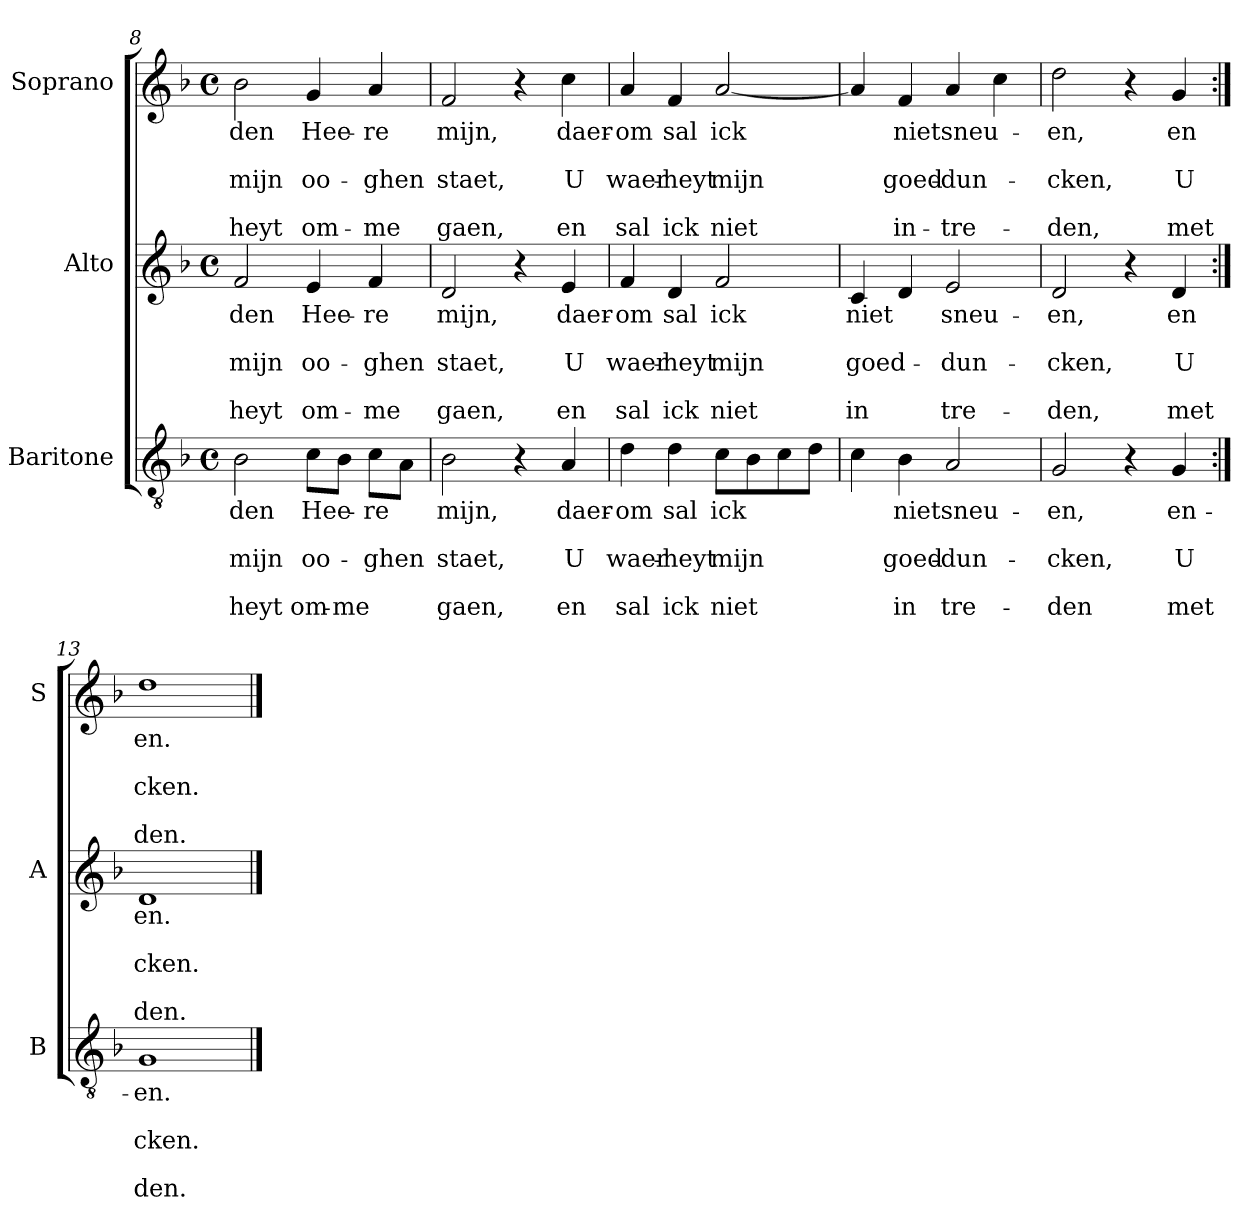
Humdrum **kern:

**kern	**text	**text	**text	**text	**text	**kern	**text	**text	**text	**text	**text	**kern	**text	**text	**text	**text	**text
*part3	*part3	*part3	*part3	*part3	*part3	*part2	*part2	*part2	*part2	*part2	*part2	*part1	*part1	*part1	*part1	*part1	*part1
*staff3	*staff3	*staff3	*staff3	*staff3	*staff3	*staff2	*staff2	*staff2	*staff2	*staff2	*staff2	*staff1	*staff1	*staff1	*staff1	*staff1	*staff1
*I"Baritone	*	*	*	*	*	*I"Alto	*	*	*	*	*	*I"Soprano	*	*	*	*	*
*I'B	*	*	*	*	*	*I'A	*	*	*	*	*	*I'S	*	*	*	*	*
*clefGv2	*	*	*	*	*	*clefG2	*	*	*	*	*	*clefG2	*	*	*	*	*
*k[b-]	*	*	*	*	*	*k[b-]	*	*	*	*	*	*k[b-]	*	*	*	*	*
*F:	*	*	*	*	*	*F:	*	*	*	*	*	*F:	*	*	*	*	*
*M4/4	*	*	*	*	*	*M4/4	*	*	*	*	*	*M4/4	*	*	*	*	*
*met(c)	*	*	*	*	*	*met(c)	*	*	*	*	*	*met(c)	*	*	*	*	*
=8	=8	=8	=8	=8	=8	=8	=8	=8	=8	=8	=8	=8	=8	=8	=8	=8	=8
!	!LO:LY:b	!	!LO:LY:b	!	!LO:LY:b	!	!LO:LY:b	!	!LO:LY:b	!	!LO:LY:b	!	!LO:LY:b	!	!LO:LY:b	!	!LO:LY:b
2B-\	den	.	mijn	.	-heyt	2f/	den	.	mijn	.	-heyt	2b-\	den	.	mijn	.	-heyt
!	!LO:LY:b	!	!LO:LY:b	!	!LO:LY:b	!	!LO:LY:b	!	!LO:LY:b	!	!LO:LY:b	!	!LO:LY:b	!	!LO:LY:b	!	!LO:LY:b
8c\L	Hee-	.	oo-	.	om-	4e/	Hee-	.	oo-	.	om-	4g/	Hee-	.	oo-	.	om-
!	!	!	!	!	!LO:LY:b	!	!	!	!	!	!	!	!	!	!	!	!
8B-\J	.	.	.	.	-me	.	.	.	.	.	.	.	.	.	.	.	.
!	!LO:LY:b	!	!LO:LY:b	!	!	!	!LO:LY:b	!	!LO:LY:b	!	!LO:LY:b	!	!LO:LY:b	!	!LO:LY:b	!	!LO:LY:b
8c\L	-re	.	-ghen	.	.	4f/	-re	.	-ghen	.	-me	4a/	-re	.	-ghen	.	-me
8A\J	.	.	.	.	.	.	.	.	.	.	.	.	.	.	.	.	.
=9	=9	=9	=9	=9	=9	=9	=9	=9	=9	=9	=9	=9	=9	=9	=9	=9	=9
!	!LO:LY:b	!	!LO:LY:b	!	!LO:LY:b	!	!LO:LY:b	!	!LO:LY:b	!	!LO:LY:b	!	!LO:LY:b	!	!LO:LY:b	!	!LO:LY:b
2B-\	mijn,	.	staet,	.	gaen,	2d/	mijn,	.	staet,	.	gaen,	2f/	mijn,	.	staet,	.	gaen,
4r	.	.	.	.	.	4r	.	.	.	.	.	4r	.	.	.	.	.
!	!LO:LY:b	!	!LO:LY:b	!	!LO:LY:b	!	!LO:LY:b	!	!LO:LY:b	!	!LO:LY:b	!	!LO:LY:b	!	!LO:LY:b	!	!LO:LY:b
4A/	daer-	.	U	.	en	4e/	daer-	.	U	.	en	4cc\	daer-	.	U	.	en
!!LO:PB:g=z
=10	=10	=10	=10	=10	=10	=10	=10	=10	=10	=10	=10	=10	=10	=10	=10	=10	=10
!	!LO:LY:b	!	!LO:LY:b	!	!LO:LY:b	!	!LO:LY:b	!	!LO:LY:b	!	!LO:LY:b	!	!LO:LY:b	!	!LO:LY:b	!	!LO:LY:b
4d\	-om	.	waer-	.	sal	4f/	-om	.	waer-	.	sal	4a/	-om	.	waer-	.	sal
!	!LO:LY:b	!	!LO:LY:b	!	!LO:LY:b	!	!LO:LY:b	!	!LO:LY:b	!	!LO:LY:b	!	!LO:LY:b	!	!LO:LY:b	!	!LO:LY:b
4d\	sal	.	-heyt	.	ick	4d/	sal	.	-heyt	.	ick	4f/	sal	.	-heyt	.	ick
!	!LO:LY:b	!	!LO:LY:b	!	!LO:LY:b	!	!LO:LY:b	!	!LO:LY:b	!	!LO:LY:b	!	!LO:LY:b	!	!LO:LY:b	!	!LO:LY:b
8c\L	ick	.	mijn	.	niet	2f/	ick	.	mijn	.	niet	[2a/	ick	.	mijn	.	niet
8B-\	.	.	.	.	.	.	.	.	.	.	.	.	.	.	.	.	.
8c\	.	.	.	.	.	.	.	.	.	.	.	.	.	.	.	.	.
8d\J	.	.	.	.	.	.	.	.	.	.	.	.	.	.	.	.	.
=11	=11	=11	=11	=11	=11	=11	=11	=11	=11	=11	=11	=11	=11	=11	=11	=11	=11
!	!	!	!	!	!	!	!LO:LY:b	!	!LO:LY:b	!	!LO:LY:b	!	!	!	!	!	!
4c\	.	.	.	.	.	4c/	niet	.	goed-	.	in	4a/]	.	.	.	.	.
!	!LO:LY:b	!	!LO:LY:b	!	!LO:LY:b	!	!	!	!	!	!	!	!LO:LY:b	!	!LO:LY:b	!	!LO:LY:b
4B-\	niet	.	goed-	.	in	4d/	.	.	.	.	.	4f/	niet	.	goed-	.	in-
!	!LO:LY:b	!	!LO:LY:b	!	!LO:LY:b	!	!LO:LY:b	!	!LO:LY:b	!	!LO:LY:b	!	!LO:LY:b	!	!LO:LY:b	!	!LO:LY:b
2A/	sneu-	.	-dun-	.	tre-	2e/	sneu-	.	-dun-	.	tre-	4a/	sneu-	.	-dun-	.	-tre-
.	.	.	.	.	.	.	.	.	.	.	.	4cc\	.	.	.	.	.
=12	=12	=12	=12	=12	=12	=12	=12	=12	=12	=12	=12	=12	=12	=12	=12	=12	=12
!	!LO:LY:b	!	!LO:LY:b	!	!LO:LY:b	!	!LO:LY:b	!	!LO:LY:b	!	!LO:LY:b	!	!LO:LY:b	!	!LO:LY:b	!	!LO:LY:b
2G/	-en,	.	-cken,	.	-den	2d/	-en,	.	-cken,	.	-den,	2dd\	-en,	.	-cken,	.	-den,
4r	.	.	.	.	.	4r	.	.	.	.	.	4r	.	.	.	.	.
!	!LO:LY:b	!	!LO:LY:b	!	!LO:LY:b	!	!LO:LY:b	!	!LO:LY:b	!	!LO:LY:b	!	!LO:LY:b	!	!LO:LY:b	!	!LO:LY:b
4G/	en-	.	U	.	met	4d/	en	.	U	.	met	4g/	en	.	U	.	met
=13:|!	=13:|!	=13:|!	=13:|!	=13:|!	=13:|!	=13:|!	=13:|!	=13:|!	=13:|!	=13:|!	=13:|!	=13:|!	=13:|!	=13:|!	=13:|!	=13:|!	=13:|!
!	!LO:LY:b	!	!LO:LY:b	!	!LO:LY:b	!	!LO:LY:b	!	!LO:LY:b	!	!LO:LY:b	!	!LO:LY:b	!	!LO:LY:b	!	!LO:LY:b
1G	-en.	.	cken.	.	den.	1d	en.	.	cken.	.	den.	1dd	en.	.	cken.	.	den.
==	==	==	==	==	==	==	==	==	==	==	==	==	==	==	==	==	==
*-	*-	*-	*-	*-	*-	*-	*-	*-	*-	*-	*-	*-	*-	*-	*-	*-	*-
